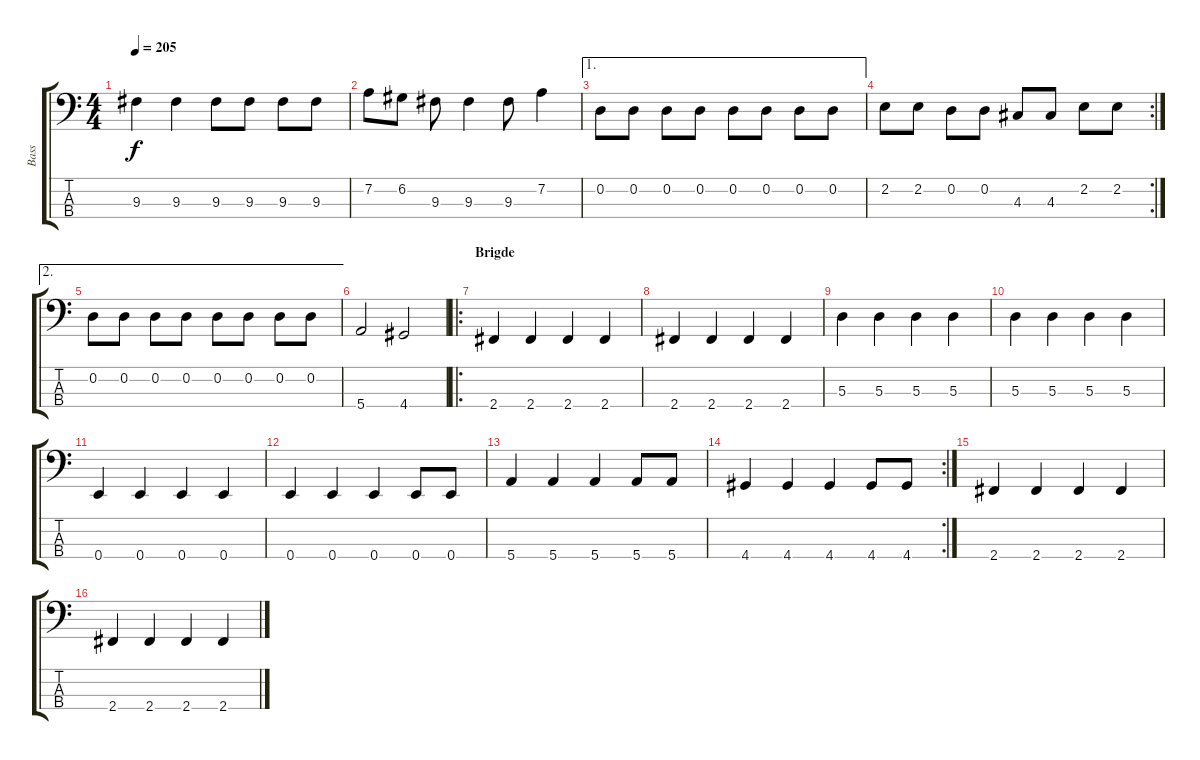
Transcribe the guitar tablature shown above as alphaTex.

\track ("Bass" "Bass") {instrument electricbassfinger}
\staff {score tabs}
\tuning (G2 D2 A1 E1) {hide}
\ts (4 4)
\tempo 205
\clef f4
\ks c
9.3.4{dy f} 9.3.4 9.3.8 9.3.8 9.3.8 9.3.8 |
7.2.8 6.2.8 9.3.8 9.3.4 9.3.8 7.2.4 |
\ae 1
0.2.8 0.2.8 0.2.8 0.2.8 0.2.8 0.2.8 0.2.8 0.2.8 |
\rc 2
2.2.8 2.2.8 0.2.8 0.2.8 4.3.8 4.3.8 2.2.8 2.2.8 |
\ae 2
0.2.8 0.2.8 0.2.8 0.2.8 0.2.8 0.2.8 0.2.8 0.2.8 |
5.4.2 4.4.2 |
\ro
\section ("" "Brigde")
2.4.4 2.4.4 2.4.4 2.4.4 |
2.4.4 2.4.4 2.4.4 2.4.4 |
5.3.4 5.3.4 5.3.4 5.3.4 |
5.3.4 5.3.4 5.3.4 5.3.4 |
0.4.4 0.4.4 0.4.4 0.4.4 |
0.4.4 0.4.4 0.4.4 0.4.8 0.4.8 |
5.4.4 5.4.4 5.4.4 5.4.8 5.4.8 |
\rc 2
4.4.4 4.4.4 4.4.4 4.4.8 4.4.8 |
2.4.4 2.4.4 2.4.4 2.4.4 |
2.4.4 2.4.4 2.4.4 2.4.4
